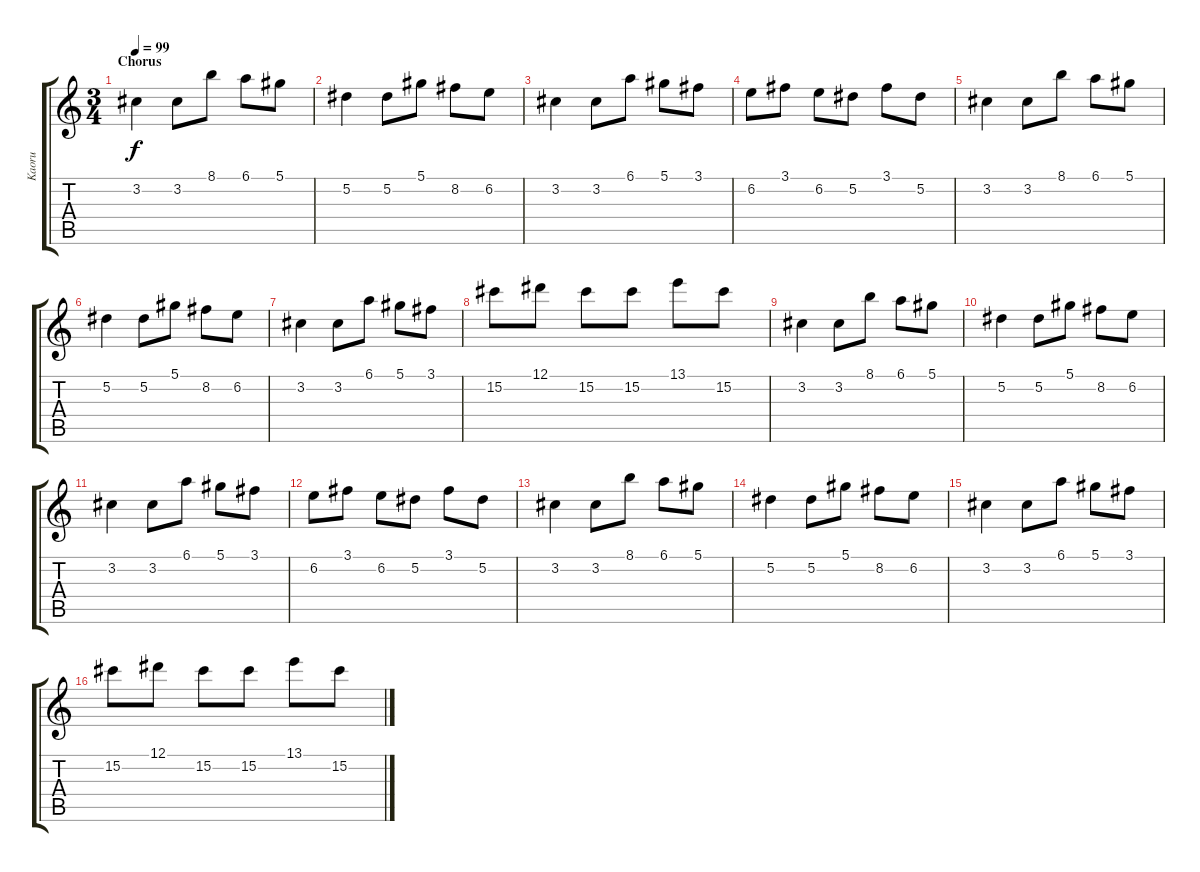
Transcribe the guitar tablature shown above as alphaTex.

\track ("Kaoru" "Kaoru") {instrument electricguitarjazz}
\staff {score tabs}
\tuning (Eb4 Bb3 Gb3 Db3 Ab2 Db2) {hide}
\ts (3 4)
\section ("" "Chorus")
\tempo 99
\clef g2
\ks c
3.2.4{dy f volume 11 balance 8 instrument electricguitarclean} 3.2.8 8.1.8 6.1.8 5.1.8 |
5.2.4 5.2.8 5.1.8 8.2.8 6.2.8 |
3.2.4 3.2.8 6.1.8 5.1.8 3.1.8 |
6.2.8 3.1.8 6.2.8 5.2.8 3.1.8 5.2.8 |
3.2.4 3.2.8 8.1.8 6.1.8 5.1.8 |
5.2.4 5.2.8 5.1.8 8.2.8 6.2.8 |
3.2.4 3.2.8 6.1.8 5.1.8 3.1.8 |
15.2.8 12.1.8 15.2.8 15.2.8 13.1.8 15.2.8 |
3.2.4{volume 11 balance 8 instrument electricguitarclean} 3.2.8 8.1.8 6.1.8 5.1.8 |
5.2.4 5.2.8 5.1.8 8.2.8 6.2.8 |
3.2.4 3.2.8 6.1.8 5.1.8 3.1.8 |
6.2.8 3.1.8 6.2.8 5.2.8 3.1.8 5.2.8 |
3.2.4 3.2.8 8.1.8 6.1.8 5.1.8 |
5.2.4 5.2.8 5.1.8 8.2.8 6.2.8 |
3.2.4 3.2.8 6.1.8 5.1.8 3.1.8 |
15.2.8 12.1.8 15.2.8 15.2.8 13.1.8 15.2.8
